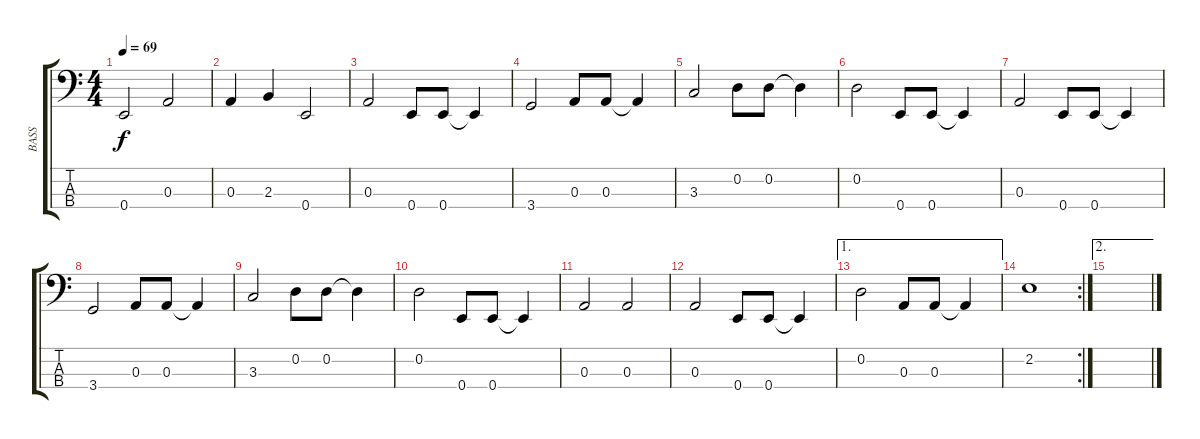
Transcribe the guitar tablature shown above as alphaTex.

\track ("BASS" "BASS") {instrument electricbasspick}
\staff {score tabs}
\tuning (G2 D2 A1 E1) {hide}
\ts (4 4)
\tempo 69
\clef f4
\ks c
0.4.2{dy f} 0.3.2 |
0.3.4 2.3.4 0.4.2 |
0.3.2 0.4.8 0.4.8 0.4{t}.4 |
3.4.2 0.3.8 0.3.8 0.3{t}.4 |
3.3.2{txt ""} 0.2.8 0.2.8 0.2{t}.4 |
0.2.2 0.4.8 0.4.8 0.4{t}.4 |
0.3.2 0.4.8 0.4.8 0.4{t}.4 |
3.4.2 0.3.8 0.3.8 0.3{t}.4 |
3.3.2 0.2.8 0.2.8 0.2{t}.4 |
0.2.2 0.4.8 0.4.8 0.4{t}.4 |
0.3.2 0.3.2 |
0.3.2 0.4.8 0.4.8 0.4{t}.4 |
\ae 1
0.2.2 0.3.8 0.3.8 0.3{t}.4 |
\rc 2
2.2.1 |
\ae 2
